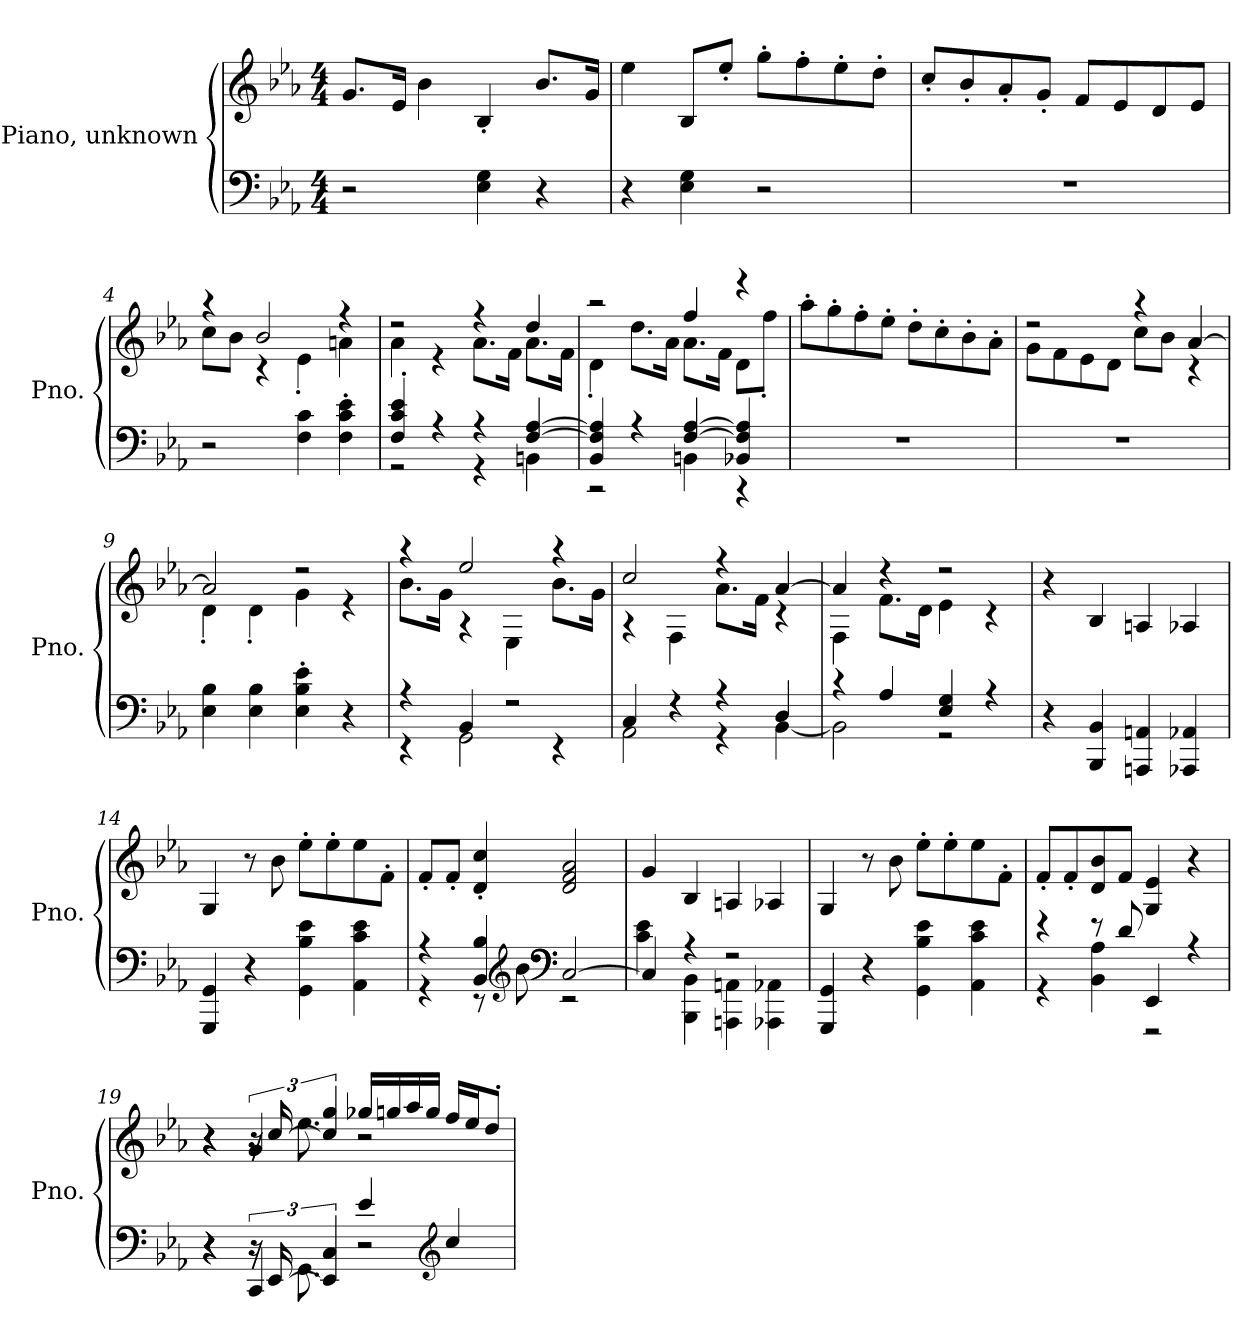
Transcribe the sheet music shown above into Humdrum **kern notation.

**kern	**kern
*part1	*part1
*staff2	*staff1
*I"Piano, unknown	*
*I'Pno.	*
*clefF4	*clefG2
*k[b-e-a-]	*k[b-e-a-]
*M4/4	*M4/4
*MM120	*MM120
=1	=1
2r	8.g/L
.	16e-/Jk
.	4b-\
4E-\ 4G\	4B-'/
4r	8.b-/L
.	16g/Jk
=2	=2
4r	4ee-\
4E-\ 4G\	8B-/L
.	8ee-'/J
2r	8gg'\L
.	8ff'\
.	8ee-'\
.	8dd'\J
=3	=3
1r	8cc'/L
.	8b-'/
.	8a-'/
.	8g'/J
.	8f/L
.	8e-/
.	8d/
.	8e-/J
=4	=4
*	*^
2r	4r	8cc\L
.	.	8b-\J
.	2b-/	4r
4F\ 4c\	.	4e-'\
4F\' 4c\' 4e-\'	4r	4an\
=5	=5	=5
*^	*	*
4F/' 4c/' 4e-/'	2r	2r	4a-\
4r	.	.	4r
4r	4r	4r	8.a-\L
.	.	.	16f\Jk
[4F/ [4A-/	4BBn\	4dd/	8.a-\L
.	.	.	16f\Jk
!!LO:LB:g=z	!!
=6	=6	=6	=6
4BB-/ 4F/] 4A-/]	2r	2r	4d'\
4r	.	.	8.dd\L
.	.	.	16a-\Jk
[4F/ [4A-/	4BBn\	4ff/	8.a-\L
.	.	.	16f\Jk
4BB-X/ 4F/] 4A-/]	4r	4r	8d\L
.	.	.	8ff'\J
*v	*v	*	*
*	*v	*v
=7	=7
1r	8aa-'\L
.	8gg'\
.	8ff'\
.	8ee-'\J
.	8dd'\L
.	8cc'\
.	8b-'\
.	8a-'\J
=8	=8
*	*^
1r	2r	8g\L
.	.	8f\
.	.	8e-\
.	.	8d\J
.	4r	8cc\L
.	.	8b-\J
.	[4a-/	4r
=9	=9	=9
4E-\ 4B-\	2a-/]	4d'\
4E-\ 4B-\	.	4d'\
4E-\' 4B-\' 4e-\'	2r	4g\
4r	.	4r
=10	=10	=10
*^	*	*
4r	4r	4r	8.b-\L
.	.	.	16g\Jk
4BB-/	2GG\	2ee-/	4r
2r	.	.	4E-\
.	4r	4r	8.b-\L
.	.	.	16g\Jk
=11	=11	=11	=11
4C/	2AA-\	2cc/	4r
4r	.	.	4F\
4r	4r	4r	8.a-\L
.	.	.	16f\Jk
4D/	[4BB-\	[4a-/	4r
!!LO:LB:g=z	!!
=12	=12	=12	=12
4r	2BB-\]	4a-/]	4F\
4A-/	.	4r	8.f\L
.	.	.	16d\Jk
4E-/ 4G/	2r	2r	4e-\
4r	.	.	4r
*v	*v	*	*
*	*v	*v
=13	=13
4r	4r
4BBB-/ 4BB-/	4B-/
4AAAn/ 4AAn/	4An/
4AAA-X/ 4AA-X/	4A-X/
=14	=14
4GGG/ 4GG/	4G/
4r	8r
.	8b-\
4GG\ 4B-\ 4e-\	8ee-'\L
.	8ee-'\
4AA-\ 4c\ 4e-\	8ee-\
.	8f'\J
=15	=15
*^	*
4r	4r	8f'/L
.	.	8f'/J
4BB-/ 4B-/	8r	4d/' 4cc/'
*clefG2	*	*
.	8b-\	.
*clefF4	*	*
[2C/	2r	2d/ 2f/ 2a-/
=16	=16	=16
4C/]	4c\ 4e-\	4g/
4r	4BBB-\ 4BB-\	4B-/
2r	4AAAn\ 4AAn\	4An/
.	4AAA-X\ 4AA-X\	4A-X/
*v	*v	*
=17	=17
4GGG/ 4GG/	4G/
4r	8r
.	8b-\
4GG\ 4B-\ 4e-\	8ee-'\L
.	8ee-'\
4AA-\ 4c\ 4e-\	8ee-\
.	8f'\J
!!LO:LB:g=z
=18	=18
*^	*
4r	4r	8f'/L
.	.	8f'/
8r	4BB-\ 4A-\	8d/ 8b-/
8d/	.	8f/J
4EE-/	2r	4G/ 4e-/
4r	.	4r
=19	=19	=19
*	*^	*^
*	*	*	*	*^
4r	4r	4r	4r	4r	4r
24r	16r	4CC/	24r	16r	4g/
[24EE-/	.	.	[24cc/	.	.
.	8.GG\	.	.	8.ee-\	.
6EE-/] 6C/	.	.	6cc/] 6gg/	.	.
4e-/	2r	2r	16gg-X/LL	2r	2r
.	.	.	16ggn/	.	.
.	.	.	16aa-/	.	.
.	.	.	16gg/JJ	.	.
*clefG2	*	*	*	*	*
4cc/	.	.	16ff/LL	.	.
.	.	.	16ee-/J	.	.
.	.	.	8dd'/J	.	.
*v	*v	*v	*	*	*
*	*v	*v	*v
=	=
*-	*-
